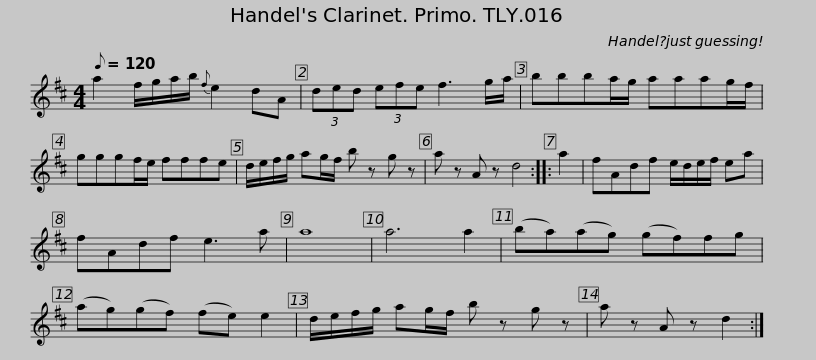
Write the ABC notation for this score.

X:1
L:1/8
Q:1/8=120
M:4/4
I:linebreak $
K:D
V:1 treble
V:1
 a2 f/g/a/b/{f} e2 dA | (3ded (3efe f3 g/a/ | bbba/g/ aaag/f/ |$ gggf/e/ fffe | d/e/f/g/ ag/f/ b z g z | %5
 a z A z d4 ::$ a2 | fAdf e/d/e/f/ ea | fAdf e3 a | a8 | %10
 a6 a2 |$ (ba)(ag) (gf)fg | (ag)(gf) (fe) e2 | d/e/f/g/ ag/f/ b z g z | a z A z d2 :| %15
